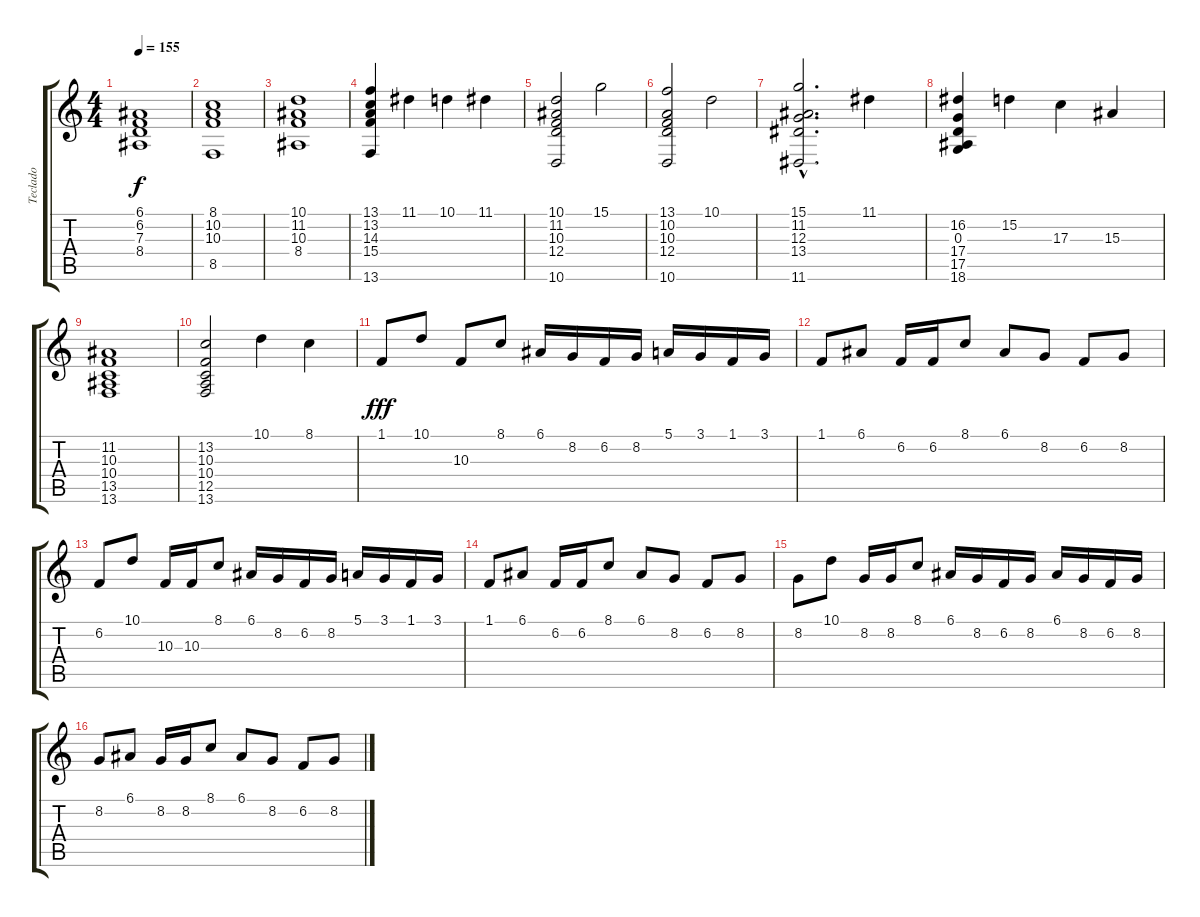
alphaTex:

\track ("Teclado" "Teclado") {instrument stringensemble1}
\staff {score tabs}
\tuning (E4 B3 G3 D3 A2 E2) {hide}
\ts (4 4)
\tempo 155
\clef g2
\ks c
(6.1 6.2 7.3 8.4).1{dy f} |
(8.1 10.2 10.3 8.5).1 |
(10.1 11.2 10.3 8.4).1 |
(13.1 13.2 14.3 15.4 13.6).4 11.1.4 10.1.4 11.1.4 |
(10.1 11.2 10.3 12.4 10.6).2 15.1.2 |
(13.1 10.2 10.3 12.4 10.6).2 10.1.2 |
(15.1{hac} 11.2 12.3 13.4 11.6).2{d} 11.1.4 |
(16.2 0.3 17.4 17.5 18.6).4 15.2.4 17.3.4 15.3.4 |
(11.2 10.3 10.4 13.5 13.6).1 |
(13.2 10.3 10.4 12.5 13.6).2 10.1.4 8.1.4 |
1.1.8{dy fff} 10.1.8 10.3.8 8.1.8 6.1.16 8.2.16 6.2.16 8.2.16 5.1.16 3.1.16 1.1.16 3.1.16 |
1.1.8 6.1.8 6.2.16 6.2.16 8.1.8 6.1.8 8.2.8 6.2.8 8.2.8 |
6.2.8 10.1.8 10.3.16 10.3.16 8.1.8 6.1.16 8.2.16 6.2.16 8.2.16 5.1.16 3.1.16 1.1.16 3.1.16 |
1.1.8 6.1.8 6.2.16 6.2.16 8.1.8 6.1.8 8.2.8 6.2.8 8.2.8 |
8.2.8 10.1.8 8.2.16 8.2.16 8.1.8 6.1.16 8.2.16 6.2.16 8.2.16 6.1.16 8.2.16 6.2.16 8.2.16 |
8.2.8 6.1.8 8.2.16 8.2.16 8.1.8 6.1.8 8.2.8 6.2.8 8.2.8
